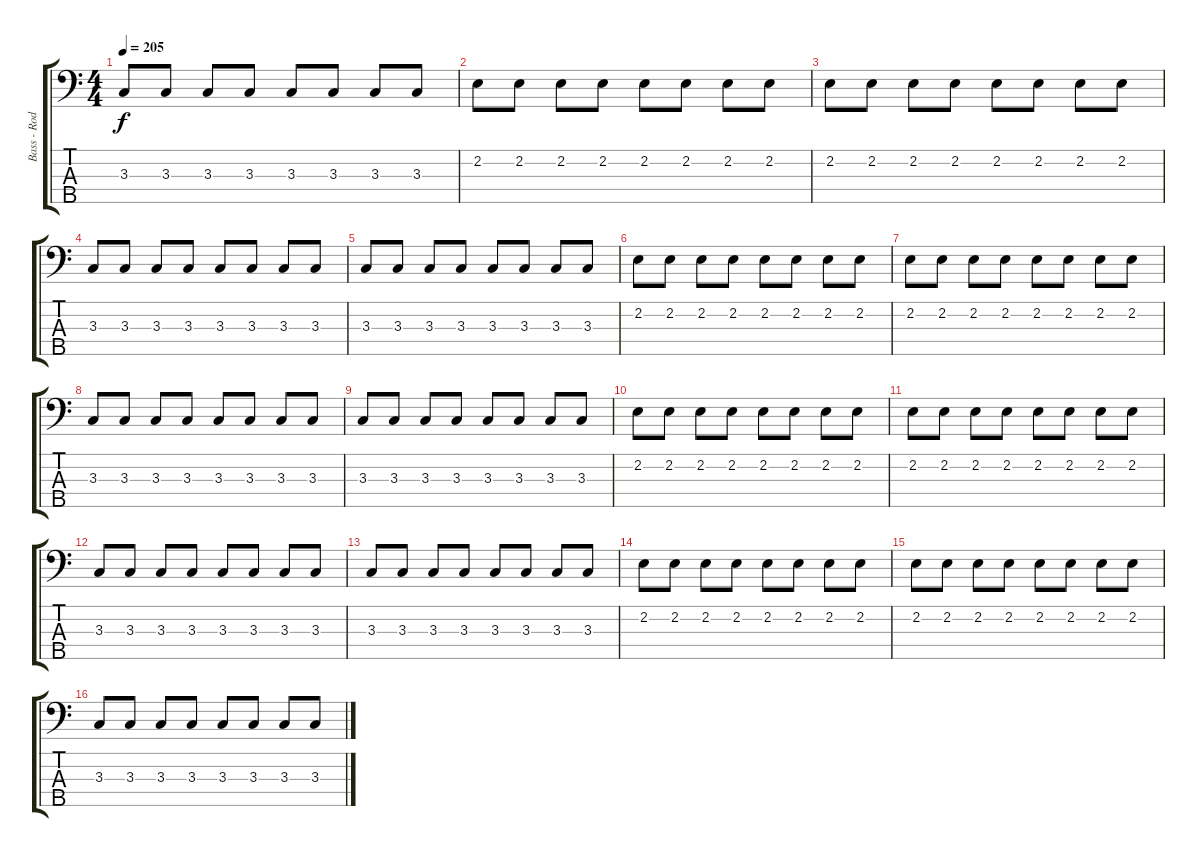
\track ("Bass - Rod" "Bass - Rod") {instrument electricbassfinger}
\staff {score tabs}
\tuning (G2 D2 A1 E1 B0) {hide}
\ts (4 4)
\tempo 205
\clef f4
\ks c
3.3.8{dy f} 3.3.8 3.3.8 3.3.8 3.3.8 3.3.8 3.3.8 3.3.8 |
2.2.8 2.2.8 2.2.8 2.2.8 2.2.8 2.2.8 2.2.8 2.2.8 |
2.2.8 2.2.8 2.2.8 2.2.8 2.2.8 2.2.8 2.2.8 2.2.8 |
3.3.8 3.3.8 3.3.8 3.3.8 3.3.8 3.3.8 3.3.8 3.3.8 |
3.3.8 3.3.8 3.3.8 3.3.8 3.3.8 3.3.8 3.3.8 3.3.8 |
2.2.8 2.2.8 2.2.8 2.2.8 2.2.8 2.2.8 2.2.8 2.2.8 |
2.2.8 2.2.8 2.2.8 2.2.8 2.2.8 2.2.8 2.2.8 2.2.8 |
3.3.8 3.3.8 3.3.8 3.3.8 3.3.8 3.3.8 3.3.8 3.3.8 |
3.3.8 3.3.8 3.3.8 3.3.8 3.3.8 3.3.8 3.3.8 3.3.8 |
2.2.8 2.2.8 2.2.8 2.2.8 2.2.8 2.2.8 2.2.8 2.2.8 |
2.2.8 2.2.8 2.2.8 2.2.8 2.2.8 2.2.8 2.2.8 2.2.8 |
3.3.8 3.3.8 3.3.8 3.3.8 3.3.8 3.3.8 3.3.8 3.3.8 |
3.3.8{volume 12} 3.3.8{volume 12} 3.3.8{volume 12} 3.3.8{volume 12} 3.3.8{volume 12} 3.3.8{volume 12} 3.3.8{volume 12} 3.3.8{volume 12} |
2.2.8{volume 12} 2.2.8{volume 11} 2.2.8{volume 11} 2.2.8{volume 11} 2.2.8{volume 11} 2.2.8{volume 11} 2.2.8{volume 11} 2.2.8{volume 10} |
2.2.8{volume 10} 2.2.8{volume 10} 2.2.8{volume 10} 2.2.8{volume 10} 2.2.8{volume 10} 2.2.8{volume 10} 2.2.8{volume 9} 2.2.8{volume 9} |
3.3.8{volume 9} 3.3.8{volume 9} 3.3.8{volume 9} 3.3.8{volume 9} 3.3.8{volume 9} 3.3.8{volume 8} 3.3.8{volume 8} 3.3.8{volume 8}
